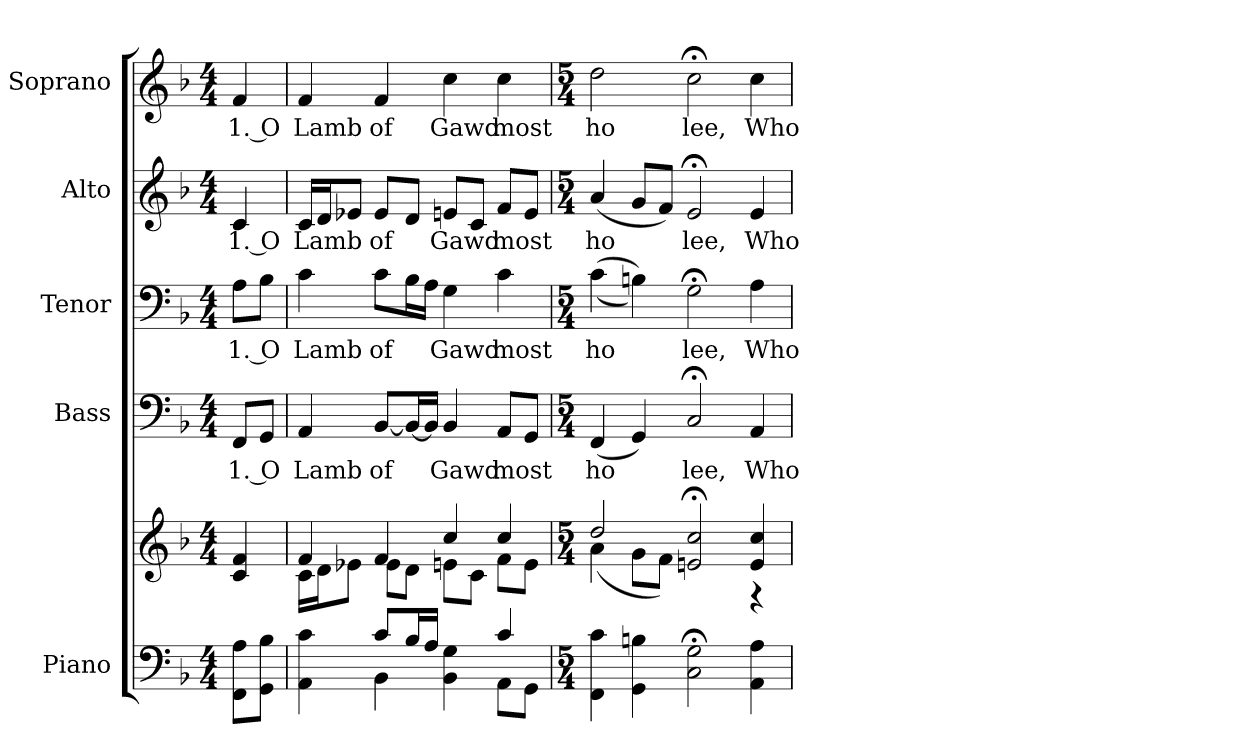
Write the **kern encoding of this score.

**kern	**kern	**kern	**text	**kern	**text	**kern	**text	**kern	**text
*part5	*part5	*part4	*part4	*part3	*part3	*part2	*part2	*part1	*part1
*staff6	*staff5	*staff4	*staff4	*staff3	*staff3	*staff2	*staff2	*staff1	*staff1
*I"Piano	*	*I"Bass	*	*I"Tenor	*	*I"Alto	*	*I"Soprano	*
*I'Pno.	*	*I'B.	*	*I'T.	*	*I'A.	*	*I'S.	*
!!LO:PB:g=z
*clefF4	*clefG2	*clefF4	*	*clefF4	*	*clefG2	*	*clefG2	*
*k[b-]	*k[b-]	*k[b-]	*	*k[b-]	*	*k[b-]	*	*k[b-]	*
*F:	*F:	*F:	*	*F:	*	*F:	*	*F:	*
*M4/4	*M4/4	*M4/4	*	*M4/4	*	*M4/4	*	*M4/4	*
*MM110	*MM110	*MM110	*	*MM110	*	*MM110	*	*MM110	*
=	=	=	=	=	=	=	=	=	=
!	!	!	!LO:LY:b:color=#000000	!	!	!	!	!	!
!	!	!	!	!	!LO:LY:b:color=#000000	!	!	!	!
!	!	!	!	!	!	!	!LO:LY:b:color=#000000	!	!
!	!	!	!	!	!	!	!	!	!LO:LY:b:color=#000000
8FFi\ 8AiL	4ci/ 4fi	8FFi/L	1. O	8Ai\L	1. O	4ci/	1. O	4fi/	1. O
8GGi\ 8B-iJ	.	8GGi/J	.	8B-i\J	.	.	.	.	.
=1	=1	=1	=1	=1	=1	=1	=1	=1	=1
*^	*^	*	*	*	*	*	*	*	*
!	!	!	!	!	!LO:LY:b:color=#000000	!	!	!	!	!	!
!	!	!	!	!	!	!	!LO:LY:b:color=#000000	!	!	!	!
!	!	!	!	!	!	!	!	!	!LO:LY:b:color=#000000	!	!
!	!	!	!	!	!	!	!	!	!	!	!LO:LY:b:color=#000000
4AAi\ 4ci	4ryy	4fi/	16ci\LL	4AAi/	Lamb	4ci\	Lamb	16ci/LL	Lamb	4fi/	Lamb
.	.	.	16di\J	.	.	.	.	16di/J	.	.	.
.	.	.	8e-Xi\J	.	.	.	.	8e-Xi/J	.	.	.
!	!	!	!	!	!LO:LY:b:color=#000000	!	!	!	!	!	!
!	!	!	!	!	!	!	!LO:LY:b:color=#000000	!	!	!	!
!	!	!	!	!	!	!	!	!	!LO:LY:b:color=#000000	!	!
!	!	!	!	!	!	!	!	!	!	!	!LO:LY:b:color=#000000
8ci/L	4BB-i\	4fi/	8e-i\L	[<8BB-i/L	of	8ci\L	of	8e-i/L	of	4fi/	of
16B-i/L	.	.	8di\J	16BB-i/L_<	.	16B-i\L	.	8di/J	.	.	.
16Ai/JJ	.	.	.	16BB-i/JJ]	.	16Ai\JJ	.	.	.	.	.
!	!	!	!	!	!LO:LY:b:color=#000000	!	!	!	!	!	!
!	!	!	!	!	!	!	!LO:LY:b:color=#000000	!	!	!	!
!	!	!	!	!	!	!	!	!	!LO:LY:b:color=#000000	!	!
!	!	!	!	!	!	!	!	!	!	!	!LO:LY:b:color=#000000
4BB-i\ 4Gi	4ryy	4cci/	8eni\L	4BB-i/	Gawd	4Gi\	Gawd	8eni/L	Gawd	4cci\	Gawd
.	.	.	8ci\J	.	.	.	.	8ci/J	.	.	.
!	!	!	!	!	!LO:LY:b:color=#000000	!	!	!	!	!	!
!	!	!	!	!	!	!	!LO:LY:b:color=#000000	!	!	!	!
!	!	!	!	!	!	!	!	!	!LO:LY:b:color=#000000	!	!
!	!	!	!	!	!	!	!	!	!	!	!LO:LY:b:color=#000000
4ci/	8AAi\L	4cci/	8fi\L	8AAi/L	most	4ci\	most	8fi/L	most	4cci\	most
.	8GGi\J	.	8ei\J	8GGi/J	.	.	.	8ei/J	.	.	.
*v	*v	*	*	*	*	*	*	*	*	*	*
=2	=2	=2	=2	=2	=2	=2	=2	=2	=2	=2
*M5/4	*M5/4	*	*M5/4	*	*M5/4	*	*M5/4	*	*M5/4	*
*^	*	*	*	*	*	*	*	*	*	*
!	!	!	!	!	!LO:LY:b:color=#000000	!	!	!	!	!	!
*v	*v	*	*	*	*	*	*	*	*	*	*
*^	*	*	*	*	*	*	*	*	*	*
!	!	!	!	!	!	!	!LO:LY:b:color=#000000	!	!	!	!
*v	*v	*	*	*	*	*	*	*	*	*	*
*^	*	*	*	*	*	*	*	*	*	*
!	!	!	!	!	!	!	!	!	!LO:LY:b:color=#000000	!	!
*v	*v	*	*	*	*	*	*	*	*	*	*
*^	*	*	*	*	*	*	*	*	*	*
!	!	!	!	!	!	!	!	!	!	!	!LO:LY:b:color=#000000
*v	*v	*	*	*	*	*	*	*	*	*	*
4FFi\ 4ci	2ddi/	(4ai\	(4FFi/	ho	((4ci\	ho	(4ai/	ho	2ddi\	ho
4GGi\ 4Bni	.	8gi\L	4GGi/)	.	4Bni\))	.	8gi/L	.	.	.
.	.	8fi\J)	.	.	.	.	8fi/J)	.	.	.
!	!	!	!	!LO:LY:b:color=#000000	!	!	!	!	!	!
!	!	!	!	!	!	!LO:LY:b:color=#000000	!	!	!	!
!	!	!	!	!	!	!	!	!LO:LY:b:color=#000000	!	!
!	!	!	!	!	!	!	!	!	!	!LO:LY:b:color=#000000
2Ci\; 2Gi;	2eni/; 2cci;	2ryy	2C;i/	lee,	2G;i\	lee,	2e;i/	lee,	2cc;i\	lee,
!	!	!	!	!LO:LY:b:color=#000000	!	!	!	!	!	!
!	!	!	!	!	!	!LO:LY:b:color=#000000	!	!	!	!
!	!	!	!	!	!	!	!	!LO:LY:b:color=#000000	!	!
!	!	!	!	!	!	!	!	!	!	!LO:LY:b:color=#000000
4AAi\ 4Ai	4ei/ 4cci	4r	4AAi/	Who	4Ai\	Who	4ei/	Who	4cci\	Who
*	*v	*v	*	*	*	*	*	*	*	*
=	=	=	=	=	=	=	=	=	=
*-	*-	*-	*-	*-	*-	*-	*-	*-	*-
